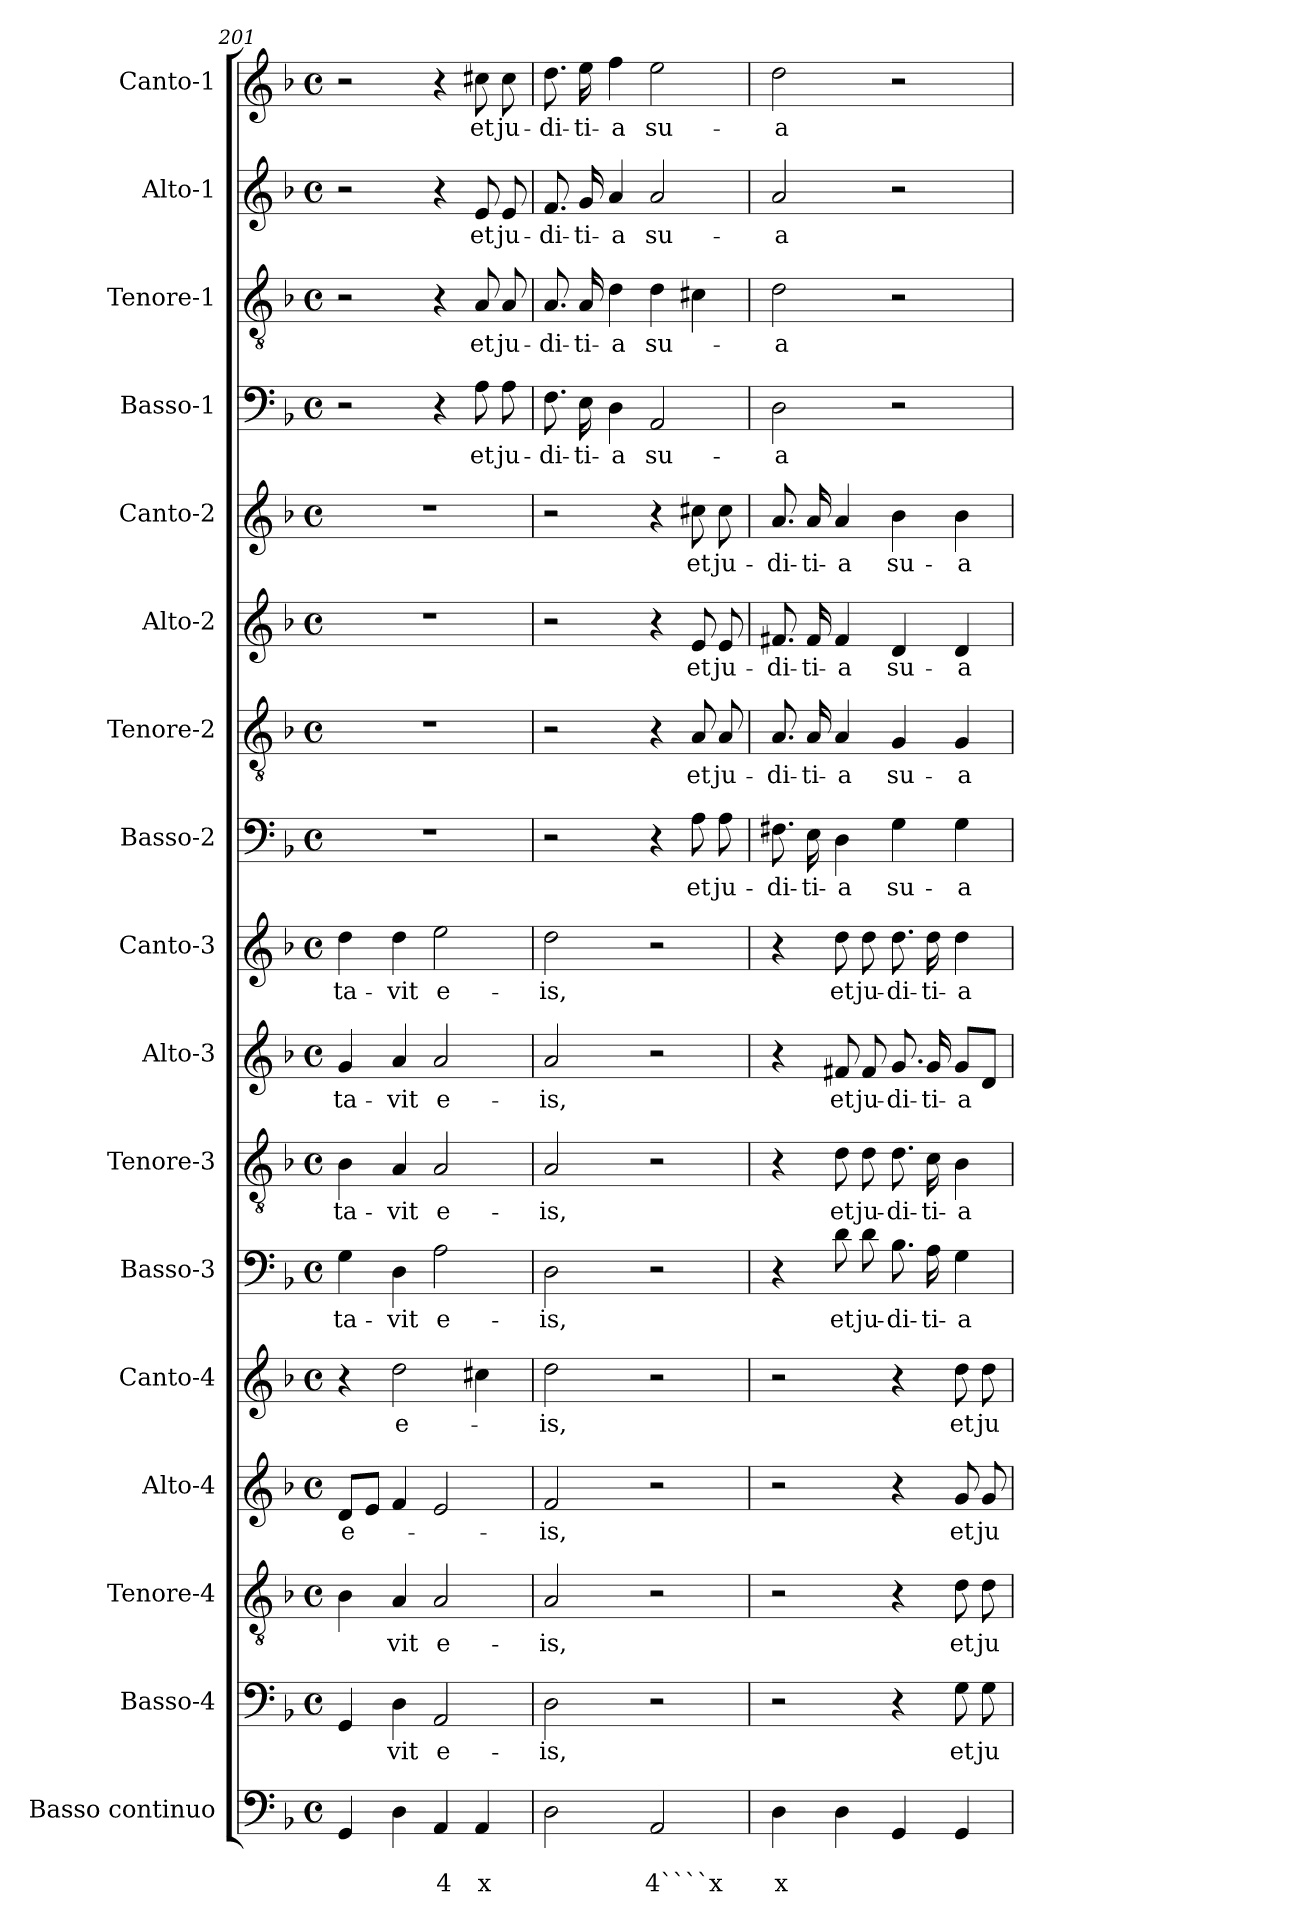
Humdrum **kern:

**kern	**text	**text	**kern	**text	**kern	**text	**kern	**text	**kern	**text	**kern	**text	**kern	**text	**kern	**text	**kern	**text	**kern	**text	**kern	**text	**kern	**text	**kern	**text	**kern	**text	**kern	**text	**kern	**text	**kern	**text
*part17	*part17	*part17	*part16	*part16	*part15	*part15	*part14	*part14	*part13	*part13	*part12	*part12	*part11	*part11	*part10	*part10	*part9	*part9	*part8	*part8	*part7	*part7	*part6	*part6	*part5	*part5	*part4	*part4	*part3	*part3	*part2	*part2	*part1	*part1
*staff17	*staff17	*staff17	*staff16	*staff16	*staff15	*staff15	*staff14	*staff14	*staff13	*staff13	*staff12	*staff12	*staff11	*staff11	*staff10	*staff10	*staff9	*staff9	*staff8	*staff8	*staff7	*staff7	*staff6	*staff6	*staff5	*staff5	*staff4	*staff4	*staff3	*staff3	*staff2	*staff2	*staff1	*staff1
*I"Basso continuo	*	*	*I"Basso-4	*	*I"Tenore-4	*	*I"Alto-4	*	*I"Canto-4	*	*I"Basso-3	*	*I"Tenore-3	*	*I"Alto-3	*	*I"Canto-3	*	*I"Basso-2	*	*I"Tenore-2	*	*I"Alto-2	*	*I"Canto-2	*	*I"Basso-1	*	*I"Tenore-1	*	*I"Alto-1	*	*I"Canto-1	*
*I'BC	*	*	*I'B4	*	*I'T4	*	*I'A4	*	*I'C4	*	*I'B3	*	*I'T3	*	*I'A3	*	*I'C3	*	*I'B2	*	*I'T2	*	*I'A2	*	*I'C2	*	*I'B1	*	*I'T1	*	*I'A1	*	*I'C1	*
*clefF4	*	*	*clefF4	*	*clefGv2	*	*clefG2	*	*clefG2	*	*clefF4	*	*clefGv2	*	*clefG2	*	*clefG2	*	*clefF4	*	*clefGv2	*	*clefG2	*	*clefG2	*	*clefF4	*	*clefGv2	*	*clefG2	*	*clefG2	*
*k[b-]	*	*	*k[b-]	*	*k[b-]	*	*k[b-]	*	*k[b-]	*	*k[b-]	*	*k[b-]	*	*k[b-]	*	*k[b-]	*	*k[b-]	*	*k[b-]	*	*k[b-]	*	*k[b-]	*	*k[b-]	*	*k[b-]	*	*k[b-]	*	*k[b-]	*
*F:	*	*	*F:	*	*F:	*	*F:	*	*F:	*	*F:	*	*F:	*	*F:	*	*F:	*	*F:	*	*F:	*	*F:	*	*F:	*	*F:	*	*F:	*	*F:	*	*F:	*
*M4/4	*	*	*M4/4	*	*M4/4	*	*M4/4	*	*M4/4	*	*M4/4	*	*M4/4	*	*M4/4	*	*M4/4	*	*M4/4	*	*M4/4	*	*M4/4	*	*M4/4	*	*M4/4	*	*M4/4	*	*M4/4	*	*M4/4	*
*met(c)	*	*	*met(c)	*	*met(c)	*	*met(c)	*	*met(c)	*	*met(c)	*	*met(c)	*	*met(c)	*	*met(c)	*	*met(c)	*	*met(c)	*	*met(c)	*	*met(c)	*	*met(c)	*	*met(c)	*	*met(c)	*	*met(c)	*
=201	=201	=201	=201	=201	=201	=201	=201	=201	=201	=201	=201	=201	=201	=201	=201	=201	=201	=201	=201	=201	=201	=201	=201	=201	=201	=201	=201	=201	=201	=201	=201	=201	=201	=201
!	!	!	!	!	!	!	!	!LO:LY:b	!	!	!	!	!	!	!	!	!	!	!	!	!	!	!	!	!	!	!	!	!	!	!	!	!	!
!	!	!	!	!	!	!	!	!	!	!	!	!LO:LY:b	!	!	!	!	!	!	!	!	!	!	!	!	!	!	!	!	!	!	!	!	!	!
!	!	!	!	!	!	!	!	!	!	!	!	!	!	!LO:LY:b	!	!	!	!	!	!	!	!	!	!	!	!	!	!	!	!	!	!	!	!
!	!	!	!	!	!	!	!	!	!	!	!	!	!	!	!	!LO:LY:b	!	!	!	!	!	!	!	!	!	!	!	!	!	!	!	!	!	!
!	!	!	!	!	!	!	!	!	!	!	!	!	!	!	!	!	!	!LO:LY:b	!	!	!	!	!	!	!	!	!	!	!	!	!	!	!	!
4GG/	.	.	4GG/	.	4B-\	.	8d/L	e-	4r	.	4G\	-ta-	4B-\	-ta-	4g/	-ta-	4dd\	-ta-	1r	.	1r	.	1r	.	1r	.	2r	.	2r	.	2r	.	2r	.
.	.	.	.	.	.	.	8e/J	.	.	.	.	.	.	.	.	.	.	.	.	.	.	.	.	.	.	.	.	.	.	.	.	.	.	.
!	!	!	!	!LO:LY:b	!	!	!	!	!	!	!	!	!	!	!	!	!	!	!	!	!	!	!	!	!	!	!	!	!	!	!	!	!	!
!	!	!	!	!	!	!LO:LY:b	!	!	!	!	!	!	!	!	!	!	!	!	!	!	!	!	!	!	!	!	!	!	!	!	!	!	!	!
!	!	!	!	!	!	!	!	!	!	!LO:LY:b	!	!	!	!	!	!	!	!	!	!	!	!	!	!	!	!	!	!	!	!	!	!	!	!
!	!	!	!	!	!	!	!	!	!	!	!	!LO:LY:b	!	!	!	!	!	!	!	!	!	!	!	!	!	!	!	!	!	!	!	!	!	!
!	!	!	!	!	!	!	!	!	!	!	!	!	!	!LO:LY:b	!	!	!	!	!	!	!	!	!	!	!	!	!	!	!	!	!	!	!	!
!	!	!	!	!	!	!	!	!	!	!	!	!	!	!	!	!LO:LY:b	!	!	!	!	!	!	!	!	!	!	!	!	!	!	!	!	!	!
!	!	!	!	!	!	!	!	!	!	!	!	!	!	!	!	!	!	!LO:LY:b	!	!	!	!	!	!	!	!	!	!	!	!	!	!	!	!
4D\	.	.	4D\	-vit	4A/	-vit	4f/	.	2dd\	e-	4D\	-vit	4A/	-vit	4a/	-vit	4dd\	-vit	.	.	.	.	.	.	.	.	.	.	.	.	.	.	.	.
!	!	!LO:LY:b	!	!	!	!	!	!	!	!	!	!	!	!	!	!	!	!	!	!	!	!	!	!	!	!	!	!	!	!	!	!	!	!
!	!	!	!	!LO:LY:b	!	!	!	!	!	!	!	!	!	!	!	!	!	!	!	!	!	!	!	!	!	!	!	!	!	!	!	!	!	!
!	!	!	!	!	!	!LO:LY:b	!	!	!	!	!	!	!	!	!	!	!	!	!	!	!	!	!	!	!	!	!	!	!	!	!	!	!	!
!	!	!	!	!	!	!	!	!	!	!	!	!LO:LY:b	!	!	!	!	!	!	!	!	!	!	!	!	!	!	!	!	!	!	!	!	!	!
!	!	!	!	!	!	!	!	!	!	!	!	!	!	!LO:LY:b	!	!	!	!	!	!	!	!	!	!	!	!	!	!	!	!	!	!	!	!
!	!	!	!	!	!	!	!	!	!	!	!	!	!	!	!	!LO:LY:b	!	!	!	!	!	!	!	!	!	!	!	!	!	!	!	!	!	!
!	!	!	!	!	!	!	!	!	!	!	!	!	!	!	!	!	!	!LO:LY:b	!	!	!	!	!	!	!	!	!	!	!	!	!	!	!	!
4AA/	.	4	2AA/	e-	2A/	e-	2e/	.	.	.	2A\	e-	2A/	e-	2a/	e-	2ee\	e-	.	.	.	.	.	.	.	.	4r	.	4r	.	4r	.	4r	.
!	!	!LO:LY:b	!	!	!	!	!	!	!	!	!	!	!	!	!	!	!	!	!	!	!	!	!	!	!	!	!	!	!	!	!	!	!	!
!	!	!	!	!	!	!	!	!	!	!	!	!	!	!	!	!	!	!	!	!	!	!	!	!	!	!	!	!LO:LY:b	!	!	!	!	!	!
!	!	!	!	!	!	!	!	!	!	!	!	!	!	!	!	!	!	!	!	!	!	!	!	!	!	!	!	!	!	!LO:LY:b	!	!	!	!
!	!	!	!	!	!	!	!	!	!	!	!	!	!	!	!	!	!	!	!	!	!	!	!	!	!	!	!	!	!	!	!	!LO:LY:b	!	!
!	!	!	!	!	!	!	!	!	!	!	!	!	!	!	!	!	!	!	!	!	!	!	!	!	!	!	!	!	!	!	!	!	!	!LO:LY:b
4AA/	.	x	.	.	.	.	.	.	4cc#X\	.	.	.	.	.	.	.	.	.	.	.	.	.	.	.	.	.	8A\	et	8A/	et	8e/	et	8cc#X\	et
!	!	!	!	!	!	!	!	!	!	!	!	!	!	!	!	!	!	!	!	!	!	!	!	!	!	!	!	!LO:LY:b	!	!	!	!	!	!
!	!	!	!	!	!	!	!	!	!	!	!	!	!	!	!	!	!	!	!	!	!	!	!	!	!	!	!	!	!	!LO:LY:b	!	!	!	!
!	!	!	!	!	!	!	!	!	!	!	!	!	!	!	!	!	!	!	!	!	!	!	!	!	!	!	!	!	!	!	!	!LO:LY:b	!	!
!	!	!	!	!	!	!	!	!	!	!	!	!	!	!	!	!	!	!	!	!	!	!	!	!	!	!	!	!	!	!	!	!	!	!LO:LY:b
.	.	.	.	.	.	.	.	.	.	.	.	.	.	.	.	.	.	.	.	.	.	.	.	.	.	.	8A\	ju-	8A/	ju-	8e/	ju-	8cc#\	ju-
!!LO:PB:g=z
=202	=202	=202	=202	=202	=202	=202	=202	=202	=202	=202	=202	=202	=202	=202	=202	=202	=202	=202	=202	=202	=202	=202	=202	=202	=202	=202	=202	=202	=202	=202	=202	=202	=202	=202
!	!	!	!	!LO:LY:b	!	!	!	!	!	!	!	!	!	!	!	!	!	!	!	!	!	!	!	!	!	!	!	!	!	!	!	!	!	!
!	!	!	!	!	!	!LO:LY:b	!	!	!	!	!	!	!	!	!	!	!	!	!	!	!	!	!	!	!	!	!	!	!	!	!	!	!	!
!	!	!	!	!	!	!	!	!LO:LY:b	!	!	!	!	!	!	!	!	!	!	!	!	!	!	!	!	!	!	!	!	!	!	!	!	!	!
!	!	!	!	!	!	!	!	!	!	!LO:LY:b	!	!	!	!	!	!	!	!	!	!	!	!	!	!	!	!	!	!	!	!	!	!	!	!
!	!	!	!	!	!	!	!	!	!	!	!	!LO:LY:b	!	!	!	!	!	!	!	!	!	!	!	!	!	!	!	!	!	!	!	!	!	!
!	!	!	!	!	!	!	!	!	!	!	!	!	!	!LO:LY:b	!	!	!	!	!	!	!	!	!	!	!	!	!	!	!	!	!	!	!	!
!	!	!	!	!	!	!	!	!	!	!	!	!	!	!	!	!LO:LY:b	!	!	!	!	!	!	!	!	!	!	!	!	!	!	!	!	!	!
!	!	!	!	!	!	!	!	!	!	!	!	!	!	!	!	!	!	!LO:LY:b	!	!	!	!	!	!	!	!	!	!	!	!	!	!	!	!
!	!	!	!	!	!	!	!	!	!	!	!	!	!	!	!	!	!	!	!	!	!	!	!	!	!	!	!	!LO:LY:b	!	!	!	!	!	!
!	!	!	!	!	!	!	!	!	!	!	!	!	!	!	!	!	!	!	!	!	!	!	!	!	!	!	!	!	!	!LO:LY:b	!	!	!	!
!	!	!	!	!	!	!	!	!	!	!	!	!	!	!	!	!	!	!	!	!	!	!	!	!	!	!	!	!	!	!	!	!LO:LY:b	!	!
!	!	!	!	!	!	!	!	!	!	!	!	!	!	!	!	!	!	!	!	!	!	!	!	!	!	!	!	!	!	!	!	!	!	!LO:LY:b
2D\	.	.	2D\	-is,	2A/	-is,	2f/	-is,	2dd\	-is,	2D\	-is,	2A/	-is,	2a/	-is,	2dd\	-is,	2r	.	2r	.	2r	.	2r	.	8.F\	-di-	8.A/	-di-	8.f/	-di-	8.dd\	-di-
!	!	!	!	!	!	!	!	!	!	!	!	!	!	!	!	!	!	!	!	!	!	!	!	!	!	!	!	!LO:LY:b	!	!	!	!	!	!
!	!	!	!	!	!	!	!	!	!	!	!	!	!	!	!	!	!	!	!	!	!	!	!	!	!	!	!	!	!	!LO:LY:b	!	!	!	!
!	!	!	!	!	!	!	!	!	!	!	!	!	!	!	!	!	!	!	!	!	!	!	!	!	!	!	!	!	!	!	!	!LO:LY:b	!	!
!	!	!	!	!	!	!	!	!	!	!	!	!	!	!	!	!	!	!	!	!	!	!	!	!	!	!	!	!	!	!	!	!	!	!LO:LY:b
.	.	.	.	.	.	.	.	.	.	.	.	.	.	.	.	.	.	.	.	.	.	.	.	.	.	.	16E\	-ti-	16A/	-ti-	16g/	-ti-	16ee\	-ti-
!	!	!	!	!	!	!	!	!	!	!	!	!	!	!	!	!	!	!	!	!	!	!	!	!	!	!	!	!LO:LY:b	!	!	!	!	!	!
!	!	!	!	!	!	!	!	!	!	!	!	!	!	!	!	!	!	!	!	!	!	!	!	!	!	!	!	!	!	!LO:LY:b	!	!	!	!
!	!	!	!	!	!	!	!	!	!	!	!	!	!	!	!	!	!	!	!	!	!	!	!	!	!	!	!	!	!	!	!	!LO:LY:b	!	!
!	!	!	!	!	!	!	!	!	!	!	!	!	!	!	!	!	!	!	!	!	!	!	!	!	!	!	!	!	!	!	!	!	!	!LO:LY:b
.	.	.	.	.	.	.	.	.	.	.	.	.	.	.	.	.	.	.	.	.	.	.	.	.	.	.	4D\	-a	4d\	-a	4a/	-a	4ff\	-a
!	!	!LO:LY:b	!	!	!	!	!	!	!	!	!	!	!	!	!	!	!	!	!	!	!	!	!	!	!	!	!	!	!	!	!	!	!	!
!	!	!	!	!	!	!	!	!	!	!	!	!	!	!	!	!	!	!	!	!	!	!	!	!	!	!	!	!LO:LY:b	!	!	!	!	!	!
!	!	!	!	!	!	!	!	!	!	!	!	!	!	!	!	!	!	!	!	!	!	!	!	!	!	!	!	!	!	!LO:LY:b	!	!	!	!
!	!	!	!	!	!	!	!	!	!	!	!	!	!	!	!	!	!	!	!	!	!	!	!	!	!	!	!	!	!	!	!	!LO:LY:b	!	!
!	!	!	!	!	!	!	!	!	!	!	!	!	!	!	!	!	!	!	!	!	!	!	!	!	!	!	!	!	!	!	!	!	!	!LO:LY:b
2AA/	.	4````x	2r	.	2r	.	2r	.	2r	.	2r	.	2r	.	2r	.	2r	.	4r	.	4r	.	4r	.	4r	.	2AA/	su-	4d\	su-	2a/	su-	2ee\	su-
!	!	!	!	!	!	!	!	!	!	!	!	!	!	!	!	!	!	!	!	!LO:LY:b	!	!	!	!	!	!	!	!	!	!	!	!	!	!
!	!	!	!	!	!	!	!	!	!	!	!	!	!	!	!	!	!	!	!	!	!	!LO:LY:b	!	!	!	!	!	!	!	!	!	!	!	!
!	!	!	!	!	!	!	!	!	!	!	!	!	!	!	!	!	!	!	!	!	!	!	!	!LO:LY:b	!	!	!	!	!	!	!	!	!	!
!	!	!	!	!	!	!	!	!	!	!	!	!	!	!	!	!	!	!	!	!	!	!	!	!	!	!LO:LY:b	!	!	!	!	!	!	!	!
.	.	.	.	.	.	.	.	.	.	.	.	.	.	.	.	.	.	.	8A\	et	8A/	et	8e/	et	8cc#X\	et	.	.	4c#X\	.	.	.	.	.
!	!	!	!	!	!	!	!	!	!	!	!	!	!	!	!	!	!	!	!	!LO:LY:b	!	!	!	!	!	!	!	!	!	!	!	!	!	!
!	!	!	!	!	!	!	!	!	!	!	!	!	!	!	!	!	!	!	!	!	!	!LO:LY:b	!	!	!	!	!	!	!	!	!	!	!	!
!	!	!	!	!	!	!	!	!	!	!	!	!	!	!	!	!	!	!	!	!	!	!	!	!LO:LY:b	!	!	!	!	!	!	!	!	!	!
!	!	!	!	!	!	!	!	!	!	!	!	!	!	!	!	!	!	!	!	!	!	!	!	!	!	!LO:LY:b	!	!	!	!	!	!	!	!
.	.	.	.	.	.	.	.	.	.	.	.	.	.	.	.	.	.	.	8A\	ju-	8A/	ju-	8e/	ju-	8cc#\	ju-	.	.	.	.	.	.	.	.
=203	=203	=203	=203	=203	=203	=203	=203	=203	=203	=203	=203	=203	=203	=203	=203	=203	=203	=203	=203	=203	=203	=203	=203	=203	=203	=203	=203	=203	=203	=203	=203	=203	=203	=203
!	!	!LO:LY:b	!	!	!	!	!	!	!	!	!	!	!	!	!	!	!	!	!	!	!	!	!	!	!	!	!	!	!	!	!	!	!	!
!	!	!	!	!	!	!	!	!	!	!	!	!	!	!	!	!	!	!	!	!LO:LY:b	!	!	!	!	!	!	!	!	!	!	!	!	!	!
!	!	!	!	!	!	!	!	!	!	!	!	!	!	!	!	!	!	!	!	!	!	!LO:LY:b	!	!	!	!	!	!	!	!	!	!	!	!
!	!	!	!	!	!	!	!	!	!	!	!	!	!	!	!	!	!	!	!	!	!	!	!	!LO:LY:b	!	!	!	!	!	!	!	!	!	!
!	!	!	!	!	!	!	!	!	!	!	!	!	!	!	!	!	!	!	!	!	!	!	!	!	!	!LO:LY:b	!	!	!	!	!	!	!	!
!	!	!	!	!	!	!	!	!	!	!	!	!	!	!	!	!	!	!	!	!	!	!	!	!	!	!	!	!LO:LY:b	!	!	!	!	!	!
!	!	!	!	!	!	!	!	!	!	!	!	!	!	!	!	!	!	!	!	!	!	!	!	!	!	!	!	!	!	!LO:LY:b	!	!	!	!
!	!	!	!	!	!	!	!	!	!	!	!	!	!	!	!	!	!	!	!	!	!	!	!	!	!	!	!	!	!	!	!	!LO:LY:b	!	!
!	!	!	!	!	!	!	!	!	!	!	!	!	!	!	!	!	!	!	!	!	!	!	!	!	!	!	!	!	!	!	!	!	!	!LO:LY:b
4D\	.	x	2r	.	2r	.	2r	.	2r	.	4r	.	4r	.	4r	.	4r	.	8.F#X\	-di-	8.A/	-di-	8.f#X/	-di-	8.a/	-di-	2D\	-a	2d\	-a	2a/	-a	2dd\	-a
!	!	!	!	!	!	!	!	!	!	!	!	!	!	!	!	!	!	!	!	!LO:LY:b	!	!	!	!	!	!	!	!	!	!	!	!	!	!
!	!	!	!	!	!	!	!	!	!	!	!	!	!	!	!	!	!	!	!	!	!	!LO:LY:b	!	!	!	!	!	!	!	!	!	!	!	!
!	!	!	!	!	!	!	!	!	!	!	!	!	!	!	!	!	!	!	!	!	!	!	!	!LO:LY:b	!	!	!	!	!	!	!	!	!	!
!	!	!	!	!	!	!	!	!	!	!	!	!	!	!	!	!	!	!	!	!	!	!	!	!	!	!LO:LY:b	!	!	!	!	!	!	!	!
.	.	.	.	.	.	.	.	.	.	.	.	.	.	.	.	.	.	.	16E\	-ti-	16A/	-ti-	16f#/	-ti-	16a/	-ti-	.	.	.	.	.	.	.	.
!	!	!	!	!	!	!	!	!	!	!	!	!LO:LY:b	!	!	!	!	!	!	!	!	!	!	!	!	!	!	!	!	!	!	!	!	!	!
!	!	!	!	!	!	!	!	!	!	!	!	!	!	!LO:LY:b	!	!	!	!	!	!	!	!	!	!	!	!	!	!	!	!	!	!	!	!
!	!	!	!	!	!	!	!	!	!	!	!	!	!	!	!	!LO:LY:b	!	!	!	!	!	!	!	!	!	!	!	!	!	!	!	!	!	!
!	!	!	!	!	!	!	!	!	!	!	!	!	!	!	!	!	!	!LO:LY:b	!	!	!	!	!	!	!	!	!	!	!	!	!	!	!	!
!	!	!	!	!	!	!	!	!	!	!	!	!	!	!	!	!	!	!	!	!LO:LY:b	!	!	!	!	!	!	!	!	!	!	!	!	!	!
!	!	!	!	!	!	!	!	!	!	!	!	!	!	!	!	!	!	!	!	!	!	!LO:LY:b	!	!	!	!	!	!	!	!	!	!	!	!
!	!	!	!	!	!	!	!	!	!	!	!	!	!	!	!	!	!	!	!	!	!	!	!	!LO:LY:b	!	!	!	!	!	!	!	!	!	!
!	!	!	!	!	!	!	!	!	!	!	!	!	!	!	!	!	!	!	!	!	!	!	!	!	!	!LO:LY:b	!	!	!	!	!	!	!	!
4D\	.	.	.	.	.	.	.	.	.	.	8d\	et	8d\	et	8f#X/	et	8dd\	et	4D\	-a	4A/	-a	4f#/	-a	4a/	-a	.	.	.	.	.	.	.	.
!	!	!	!	!	!	!	!	!	!	!	!	!LO:LY:b	!	!	!	!	!	!	!	!	!	!	!	!	!	!	!	!	!	!	!	!	!	!
!	!	!	!	!	!	!	!	!	!	!	!	!	!	!LO:LY:b	!	!	!	!	!	!	!	!	!	!	!	!	!	!	!	!	!	!	!	!
!	!	!	!	!	!	!	!	!	!	!	!	!	!	!	!	!LO:LY:b	!	!	!	!	!	!	!	!	!	!	!	!	!	!	!	!	!	!
!	!	!	!	!	!	!	!	!	!	!	!	!	!	!	!	!	!	!LO:LY:b	!	!	!	!	!	!	!	!	!	!	!	!	!	!	!	!
.	.	.	.	.	.	.	.	.	.	.	8d\	ju-	8d\	ju-	8f#/	ju-	8dd\	ju-	.	.	.	.	.	.	.	.	.	.	.	.	.	.	.	.
!	!	!	!	!	!	!	!	!	!	!	!	!LO:LY:b	!	!	!	!	!	!	!	!	!	!	!	!	!	!	!	!	!	!	!	!	!	!
!	!	!	!	!	!	!	!	!	!	!	!	!	!	!LO:LY:b	!	!	!	!	!	!	!	!	!	!	!	!	!	!	!	!	!	!	!	!
!	!	!	!	!	!	!	!	!	!	!	!	!	!	!	!	!LO:LY:b	!	!	!	!	!	!	!	!	!	!	!	!	!	!	!	!	!	!
!	!	!	!	!	!	!	!	!	!	!	!	!	!	!	!	!	!	!LO:LY:b	!	!	!	!	!	!	!	!	!	!	!	!	!	!	!	!
!	!	!	!	!	!	!	!	!	!	!	!	!	!	!	!	!	!	!	!	!LO:LY:b	!	!	!	!	!	!	!	!	!	!	!	!	!	!
!	!	!	!	!	!	!	!	!	!	!	!	!	!	!	!	!	!	!	!	!	!	!LO:LY:b	!	!	!	!	!	!	!	!	!	!	!	!
!	!	!	!	!	!	!	!	!	!	!	!	!	!	!	!	!	!	!	!	!	!	!	!	!LO:LY:b	!	!	!	!	!	!	!	!	!	!
!	!	!	!	!	!	!	!	!	!	!	!	!	!	!	!	!	!	!	!	!	!	!	!	!	!	!LO:LY:b	!	!	!	!	!	!	!	!
4GG/	.	.	4r	.	4r	.	4r	.	4r	.	8.B-\	-di-	8.d\	-di-	8.g/	-di-	8.dd\	-di-	4G\	su-	4G/	su-	4d/	su-	4b-\	su-	2r	.	2r	.	2r	.	2r	.
!	!	!	!	!	!	!	!	!	!	!	!	!LO:LY:b	!	!	!	!	!	!	!	!	!	!	!	!	!	!	!	!	!	!	!	!	!	!
!	!	!	!	!	!	!	!	!	!	!	!	!	!	!LO:LY:b	!	!	!	!	!	!	!	!	!	!	!	!	!	!	!	!	!	!	!	!
!	!	!	!	!	!	!	!	!	!	!	!	!	!	!	!	!LO:LY:b	!	!	!	!	!	!	!	!	!	!	!	!	!	!	!	!	!	!
!	!	!	!	!	!	!	!	!	!	!	!	!	!	!	!	!	!	!LO:LY:b	!	!	!	!	!	!	!	!	!	!	!	!	!	!	!	!
.	.	.	.	.	.	.	.	.	.	.	16A\	-ti-	16c\	-ti-	16g/	-ti-	16dd\	-ti-	.	.	.	.	.	.	.	.	.	.	.	.	.	.	.	.
!	!	!	!	!LO:LY:b	!	!	!	!	!	!	!	!	!	!	!	!	!	!	!	!	!	!	!	!	!	!	!	!	!	!	!	!	!	!
!	!	!	!	!	!	!LO:LY:b	!	!	!	!	!	!	!	!	!	!	!	!	!	!	!	!	!	!	!	!	!	!	!	!	!	!	!	!
!	!	!	!	!	!	!	!	!LO:LY:b	!	!	!	!	!	!	!	!	!	!	!	!	!	!	!	!	!	!	!	!	!	!	!	!	!	!
!	!	!	!	!	!	!	!	!	!	!LO:LY:b	!	!	!	!	!	!	!	!	!	!	!	!	!	!	!	!	!	!	!	!	!	!	!	!
!	!	!	!	!	!	!	!	!	!	!	!	!LO:LY:b	!	!	!	!	!	!	!	!	!	!	!	!	!	!	!	!	!	!	!	!	!	!
!	!	!	!	!	!	!	!	!	!	!	!	!	!	!LO:LY:b	!	!	!	!	!	!	!	!	!	!	!	!	!	!	!	!	!	!	!	!
!	!	!	!	!	!	!	!	!	!	!	!	!	!	!	!	!LO:LY:b	!	!	!	!	!	!	!	!	!	!	!	!	!	!	!	!	!	!
!	!	!	!	!	!	!	!	!	!	!	!	!	!	!	!	!	!	!LO:LY:b	!	!	!	!	!	!	!	!	!	!	!	!	!	!	!	!
!	!	!	!	!	!	!	!	!	!	!	!	!	!	!	!	!	!	!	!	!LO:LY:b	!	!	!	!	!	!	!	!	!	!	!	!	!	!
!	!	!	!	!	!	!	!	!	!	!	!	!	!	!	!	!	!	!	!	!	!	!LO:LY:b	!	!	!	!	!	!	!	!	!	!	!	!
!	!	!	!	!	!	!	!	!	!	!	!	!	!	!	!	!	!	!	!	!	!	!	!	!LO:LY:b	!	!	!	!	!	!	!	!	!	!
!	!	!	!	!	!	!	!	!	!	!	!	!	!	!	!	!	!	!	!	!	!	!	!	!	!	!LO:LY:b	!	!	!	!	!	!	!	!
4GG/	.	.	8G\	et	8d\	et	8g/	et	8dd\	et	4G\	-a	4B-\	-a	8g/L	-a	4dd\	-a	4G\	-a	4G/	-a	4d/	-a	4b-\	-a	.	.	.	.	.	.	.	.
!	!	!	!	!LO:LY:b	!	!	!	!	!	!	!	!	!	!	!	!	!	!	!	!	!	!	!	!	!	!	!	!	!	!	!	!	!	!
!	!	!	!	!	!	!LO:LY:b	!	!	!	!	!	!	!	!	!	!	!	!	!	!	!	!	!	!	!	!	!	!	!	!	!	!	!	!
!	!	!	!	!	!	!	!	!LO:LY:b	!	!	!	!	!	!	!	!	!	!	!	!	!	!	!	!	!	!	!	!	!	!	!	!	!	!
!	!	!	!	!	!	!	!	!	!	!LO:LY:b	!	!	!	!	!	!	!	!	!	!	!	!	!	!	!	!	!	!	!	!	!	!	!	!
.	.	.	8G\	ju-	8d\	ju-	8g/	ju-	8dd\	ju-	.	.	.	.	8d/J	.	.	.	.	.	.	.	.	.	.	.	.	.	.	.	.	.	.	.
=	=	=	=	=	=	=	=	=	=	=	=	=	=	=	=	=	=	=	=	=	=	=	=	=	=	=	=	=	=	=	=	=	=	=
*-	*-	*-	*-	*-	*-	*-	*-	*-	*-	*-	*-	*-	*-	*-	*-	*-	*-	*-	*-	*-	*-	*-	*-	*-	*-	*-	*-	*-	*-	*-	*-	*-	*-	*-
